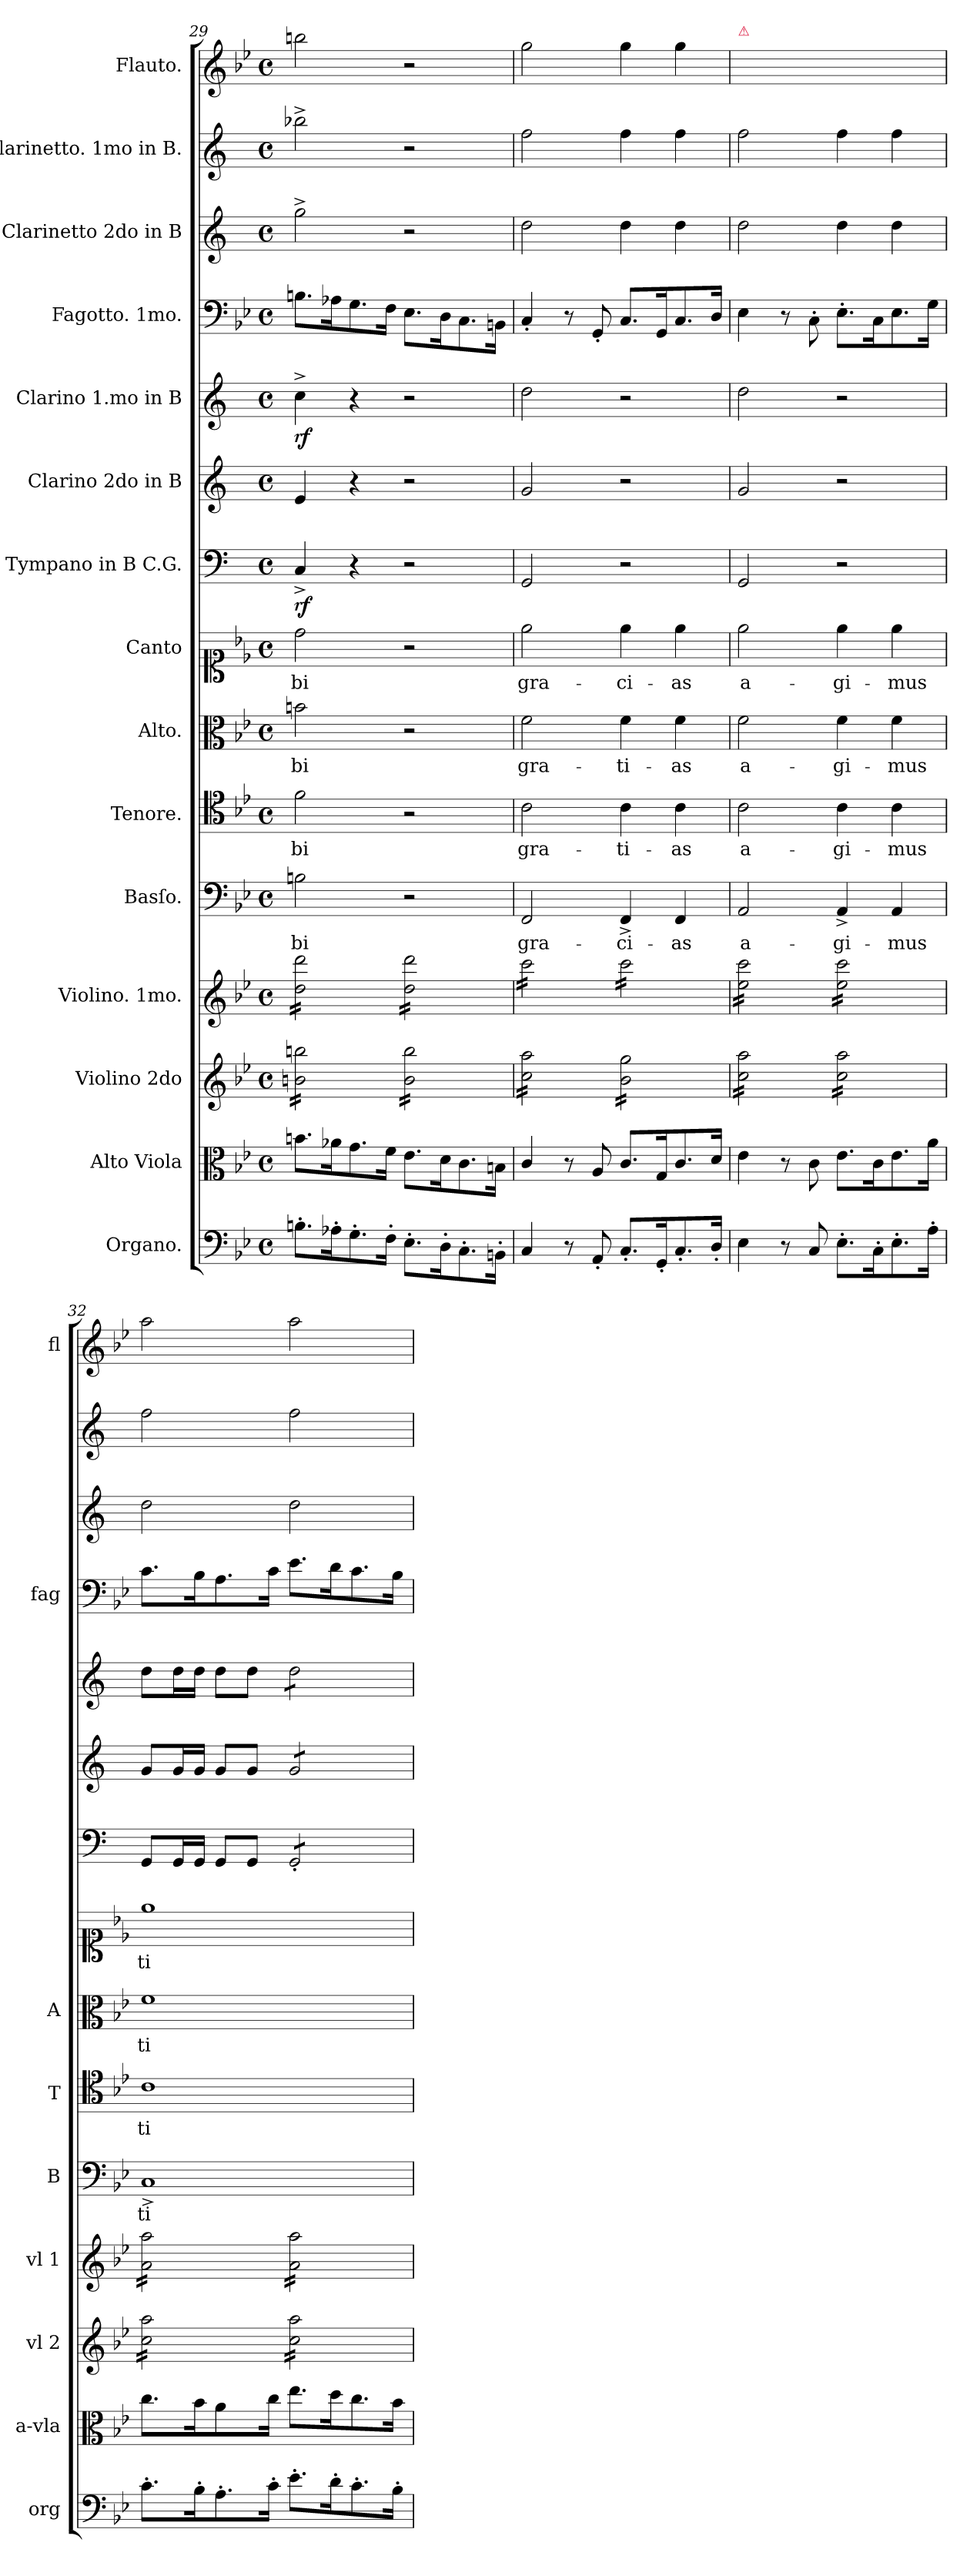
**kern	**kern	**kern	**kern	**kern	**text	**kern	**text	**kern	**text	**kern	**text	**kern	**dynam	**kern	**kern	**dynam	**kern	**kern	**kern	**kern
*part15	*part14	*part13	*part12	*part11	*part11	*part10	*part10	*part9	*part9	*part8	*part8	*part7	*part7	*part6	*part5	*part5	*part4	*part3	*part2	*part1
*staff15	*staff14	*staff13	*staff12	*staff11	*staff11	*staff10	*staff10	*staff9	*staff9	*staff8	*staff8	*staff7	*staff7	*staff6	*staff5	*staff5	*staff4	*staff3	*staff2	*staff1
*I"Organo.	*I"Alto Viola	*I"Violino 2do	*I"Violino. 1mo.	*I"Basſo.	*	*I"Tenore.	*	*I"Alto.	*	*I"Canto	*	*I"Tympano in B C.G.	*	*I"Clarino 2do in B	*I"Clarino 1.mo in B	*	*I"Fagotto. 1mo.	*I"Clarinetto 2do in B	*I"Clarinetto. 1mo in B.	*I"Flauto.
*I'org	*I'a-vla	*I'vl 2	*I'vl 1	*I'B	*	*I'T	*	*I'A	*	*	*	*	*	*	*	*	*I'fag	*	*	*I'fl
*clefF4	*clefC3	*clefG2	*clefG2	*clefF4	*	*clefC4	*	*clefC3	*	*clefC1	*	*clefF4	*	*clefG2	*clefG2	*	*clefF4	*clefG2	*clefG2	*clefG2
*	*	*	*	*	*	*	*	*	*	*	*	*ITrd1c2	*	*ITrd1c2	*ITrd1c2	*	*	*ITrd1c2	*ITrd1c2	*
*k[b-e-]	*k[b-e-]	*k[b-e-]	*k[b-e-]	*k[b-e-]	*	*k[b-e-]	*	*k[b-e-]	*	*k[b-e-]	*	*k[b-e-]	*	*k[b-e-]	*k[b-e-]	*	*k[b-e-]	*k[b-e-]	*k[b-e-]	*k[b-e-]
*B-:	*B-:	*B-:	*B-:	*B-:	*	*B-:	*	*B-:	*	*B-:	*	*B-:	*	*B-:	*B-:	*	*B-:	*B-:	*B-:	*B-:
*M4/4	*M4/4	*M4/4	*M4/4	*M4/4	*	*M4/4	*	*M4/4	*	*M4/4	*	*M4/4	*	*M4/4	*M4/4	*	*M4/4	*M4/4	*M4/4	*M4/4
*met(c)	*met(c)	*met(c)	*met(c)	*met(c)	*	*met(c)	*	*met(c)	*	*met(c)	*	*met(c)	*	*met(c)	*met(c)	*	*met(c)	*met(c)	*met(c)	*met(c)
=29	=29	=29	=29	=29	=29	=29	=29	=29	=29	=29	=29	=29	=29	=29	=29	=29	=29	=29	=29	=29
*	*	*tremolo	*	*	*	*	*	*	*	*	*	*	*	*	*	*	*	*	*	*
*	*	*	*tremolo	*	*	*	*	*	*	*	*	*	*	*	*	*	*	*	*	*
8.Bn'\L	8.bn\L	16bn\ 16bbn\LL	16dd\ 16ddd\LL	2Bn\	-bi	2f\	-bi	2bn\	-bi	2dd\	-bi	4BB-^>/	rf	4d/	4b-^\	rf	8.Bn\L	2ff^\	2aa-X^\	2bbn\
.	.	16bn\ 16bbn\	16dd\ 16ddd\	.	.	.	.	.	.	.	.	.	.	.	.	.	.	.	.	.
.	.	16bn\ 16bbn\	16dd\ 16ddd\	.	.	.	.	.	.	.	.	.	.	.	.	.	.	.	.	.
16A-X'\K	16a-X\K	16bn\ 16bbn\	16dd\ 16ddd\	.	.	.	.	.	.	.	.	.	.	.	.	.	16A-X\K	.	.	.
8.G'\	8.g\	16bn\ 16bbn\	16dd\ 16ddd\	.	.	.	.	.	.	.	.	4r	.	4r	4r	.	8.G\	.	.	.
.	.	16bn\ 16bbn\	16dd\ 16ddd\	.	.	.	.	.	.	.	.	.	.	.	.	.	.	.	.	.
.	.	16bn\ 16bbn\	16dd\ 16ddd\	.	.	.	.	.	.	.	.	.	.	.	.	.	.	.	.	.
16F'\Jk	16f\Jk	16bn\ 16bbn\JJ	16dd\ 16ddd\JJ	.	.	.	.	.	.	.	.	.	.	.	.	.	16F\Jk	.	.	.
8.E-'\L	8.e-\L	16b\ 16bb\LL	16dd\ 16ddd\LL	2r	.	2r	.	2r	.	2r	.	2r	.	2r	2r	.	8.E-\L	2r	2r	2r
.	.	16b\ 16bb\	16dd\ 16ddd\	.	.	.	.	.	.	.	.	.	.	.	.	.	.	.	.	.
.	.	16b\ 16bb\	16dd\ 16ddd\	.	.	.	.	.	.	.	.	.	.	.	.	.	.	.	.	.
16D'\K	16d\K	16b\ 16bb\	16dd\ 16ddd\	.	.	.	.	.	.	.	.	.	.	.	.	.	16D\K	.	.	.
8.C'\	8.c\	16b\ 16bb\	16dd\ 16ddd\	.	.	.	.	.	.	.	.	.	.	.	.	.	8.C\	.	.	.
.	.	16b\ 16bb\	16dd\ 16ddd\	.	.	.	.	.	.	.	.	.	.	.	.	.	.	.	.	.
.	.	16b\ 16bb\	16dd\ 16ddd\	.	.	.	.	.	.	.	.	.	.	.	.	.	.	.	.	.
16BBn'\Jk	16Bn\Jk	16b\ 16bb\JJ	16dd\ 16ddd\JJ	.	.	.	.	.	.	.	.	.	.	.	.	.	16BBn\Jk	.	.	.
=30	=30	=30	=30	=30	=30	=30	=30	=30	=30	=30	=30	=30	=30	=30	=30	=30	=30	=30	=30	=30
4C/	4c/	16cc\ 16aa\LL	16ccc\LL	2FF/	gra-	2c\	gra-	2f\	gra-	2ee-\	gra-	2FF/	.	2f/	2cc\	.	4C'/	2cc\	2ee-\	2gg\
.	.	16cc\ 16aa\	16ccc\	.	.	.	.	.	.	.	.	.	.	.	.	.	.	.	.	.
.	.	16cc\ 16aa\	16ccc\	.	.	.	.	.	.	.	.	.	.	.	.	.	.	.	.	.
.	.	16cc\ 16aa\	16ccc\	.	.	.	.	.	.	.	.	.	.	.	.	.	.	.	.	.
8r	8r	16cc\ 16aa\	16ccc\	.	.	.	.	.	.	.	.	.	.	.	.	.	8r	.	.	.
.	.	16cc\ 16aa\	16ccc\	.	.	.	.	.	.	.	.	.	.	.	.	.	.	.	.	.
8AA'/	8A/	16cc\ 16aa\	16ccc\	.	.	.	.	.	.	.	.	.	.	.	.	.	8GG'/	.	.	.
.	.	16cc\ 16aa\JJ	16ccc\JJ	.	.	.	.	.	.	.	.	.	.	.	.	.	.	.	.	.
8.C'/L	8.c/L	16b-\ 16gg\LL	16ccc\LL	4FF^>/	-ci-	4c\	-ti-	4f\	-ti-	4ee-\	-ci-	2r	.	2r	2r	.	8.C/L	4cc\	4ee-\	4gg\
.	.	16b-\ 16gg\	16ccc\	.	.	.	.	.	.	.	.	.	.	.	.	.	.	.	.	.
.	.	16b-\ 16gg\	16ccc\	.	.	.	.	.	.	.	.	.	.	.	.	.	.	.	.	.
16GG'/K	16G/K	16b-\ 16gg\	16ccc\	.	.	.	.	.	.	.	.	.	.	.	.	.	16GG/K	.	.	.
8.C'/	8.c/	16b-\ 16gg\	16ccc\	4FF/	-as	4c\	-as	4f\	-as	4ee-\	-as	.	.	.	.	.	8.C/	4cc\	4ee-\	4gg\
.	.	16b-\ 16gg\	16ccc\	.	.	.	.	.	.	.	.	.	.	.	.	.	.	.	.	.
.	.	16b-\ 16gg\	16ccc\	.	.	.	.	.	.	.	.	.	.	.	.	.	.	.	.	.
16D'/Jk	16d/Jk	16b-\ 16gg\JJ	16ccc\JJ	.	.	.	.	.	.	.	.	.	.	.	.	.	16D/Jk	.	.	.
=31	=31	=31	=31	=31	=31	=31	=31	=31	=31	=31	=31	=31	=31	=31	=31	=31	=31	=31	=31	=31
!	!	!	!	!	!	!	!	!	!	!	!	!	!	!	!	!	!	!	!	!LO:TX:a:color=crimson:t=⚠
4E-\	4e-\	16cc\ 16aa\LL	16ee-\ 16ccc\LL	2AA/	a-	2c\	a-	2f\	a-	2ee-\	a-	2FF/	.	2f/	2cc\	.	4E-\	2cc\	2ee-\	2gg\yy
.	.	16cc\ 16aa\	16ee-\ 16ccc\	.	.	.	.	.	.	.	.	.	.	.	.	.	.	.	.	.
.	.	16cc\ 16aa\	16ee-\ 16ccc\	.	.	.	.	.	.	.	.	.	.	.	.	.	.	.	.	.
.	.	16cc\ 16aa\	16ee-\ 16ccc\	.	.	.	.	.	.	.	.	.	.	.	.	.	.	.	.	.
8r	8r	16cc\ 16aa\	16ee-\ 16ccc\	.	.	.	.	.	.	.	.	.	.	.	.	.	8r	.	.	.
.	.	16cc\ 16aa\	16ee-\ 16ccc\	.	.	.	.	.	.	.	.	.	.	.	.	.	.	.	.	.
8C/	8c\	16cc\ 16aa\	16ee-\ 16ccc\	.	.	.	.	.	.	.	.	.	.	.	.	.	8C'\	.	.	.
.	.	16cc\ 16aa\JJ	16ee-\ 16ccc\JJ	.	.	.	.	.	.	.	.	.	.	.	.	.	.	.	.	.
8.E-'\L	8.e-\L	16cc\ 16aa\LL	16ee-\ 16ccc\LL	4AA^>/	-gi-	4c\	-gi-	4f\	-gi-	4ee-\	-gi-	2r	.	2r	2r	.	8.E-'\L	4cc\	4ee-\	4gg\yy
.	.	16cc\ 16aa\	16ee-\ 16ccc\	.	.	.	.	.	.	.	.	.	.	.	.	.	.	.	.	.
.	.	16cc\ 16aa\	16ee-\ 16ccc\	.	.	.	.	.	.	.	.	.	.	.	.	.	.	.	.	.
16C'\K	16c\K	16cc\ 16aa\	16ee-\ 16ccc\	.	.	.	.	.	.	.	.	.	.	.	.	.	16C\K	.	.	.
8.E-'\	8.e-\	16cc\ 16aa\	16ee-\ 16ccc\	4AA/	-mus	4c\	-mus	4f\	-mus	4ee-\	-mus	.	.	.	.	.	8.E-\	4cc\	4ee-\	4gg\yy
.	.	16cc\ 16aa\	16ee-\ 16ccc\	.	.	.	.	.	.	.	.	.	.	.	.	.	.	.	.	.
.	.	16cc\ 16aa\	16ee-\ 16ccc\	.	.	.	.	.	.	.	.	.	.	.	.	.	.	.	.	.
16A'\Jk	16a\Jk	16cc\ 16aa\JJ	16ee-\ 16ccc\JJ	.	.	.	.	.	.	.	.	.	.	.	.	.	16G\Jk	.	.	.
=32	=32	=32	=32	=32	=32	=32	=32	=32	=32	=32	=32	=32	=32	=32	=32	=32	=32	=32	=32	=32
8.c'\L	8.cc\L	16cc\ 16aa\LL	16a\ 16aa\LL	1C^>	ti-	1c	ti-	1f	ti-	1ee-	ti-	8FF/L	.	8f/L	8cc\L	.	8.c\L	2cc\	2ee-\	2aa\
.	.	16cc\ 16aa\	16a\ 16aa\	.	.	.	.	.	.	.	.	.	.	.	.	.	.	.	.	.
.	.	16cc\ 16aa\	16a\ 16aa\	.	.	.	.	.	.	.	.	16FF/L	.	16f/L	16cc\L	.	.	.	.	.
16B-'\K	16b-\K	16cc\ 16aa\	16a\ 16aa\	.	.	.	.	.	.	.	.	16FF/JJ	.	16f/JJ	16cc\JJ	.	16B-\K	.	.	.
!	!LO:N:vis=8	!	!	!	!	!	!	!	!	!	!	!	!	!	!	!	!	!	!	!
8.A'\	8.a\	16cc\ 16aa\	16a\ 16aa\	.	.	.	.	.	.	.	.	8FF/L	.	8f/L	8cc\L	.	8.A\	.	.	.
.	.	16cc\ 16aa\	16a\ 16aa\	.	.	.	.	.	.	.	.	.	.	.	.	.	.	.	.	.
.	.	16cc\ 16aa\	16a\ 16aa\	.	.	.	.	.	.	.	.	8FF/J	.	8f/J	8cc\J	.	.	.	.	.
16c'\Jk	16cc\Jk	16cc\ 16aa\JJ	16a\ 16aa\JJ	.	.	.	.	.	.	.	.	.	.	.	.	.	16c\Jk	.	.	.
!	!	!	!	!	!	!	!	!	!	!	!	!LO:TX:b:t=....	!	!	!	!	!	!	!	!
*	*	*	*	*	*	*	*	*	*	*	*	*tremolo	*	*	*	*	*	*	*	*
*	*	*	*	*	*	*	*	*	*	*	*	*	*	*tremolo	*	*	*	*	*	*
*	*	*	*	*	*	*	*	*	*	*	*	*	*	*	*tremolo	*	*	*	*	*
8.e-'\L	8.ee-\L	16cc\ 16aa\LL	16a\ 16aa\LL	.	.	.	.	.	.	.	.	8FF'/L	.	8f/L	8cc\L	.	8.e-\L	2cc\	2ee-\	2aa\
.	.	16cc\ 16aa\	16a\ 16aa\	.	.	.	.	.	.	.	.	.	.	.	.	.	.	.	.	.
.	.	16cc\ 16aa\	16a\ 16aa\	.	.	.	.	.	.	.	.	8FF'/	.	8f/	8cc\	.	.	.	.	.
16d'\K	16dd\K	16cc\ 16aa\	16a\ 16aa\	.	.	.	.	.	.	.	.	.	.	.	.	.	16d\K	.	.	.
8.c'\	8.cc\	16cc\ 16aa\	16a\ 16aa\	.	.	.	.	.	.	.	.	8FF'/	.	8f/	8cc\	.	8.c\	.	.	.
.	.	16cc\ 16aa\	16a\ 16aa\	.	.	.	.	.	.	.	.	.	.	.	.	.	.	.	.	.
.	.	16cc\ 16aa\	16a\ 16aa\	.	.	.	.	.	.	.	.	8FF'/J	.	8f/J	8cc\J	.	.	.	.	.
*	*	*	*	*	*	*	*	*	*	*	*	*	*	*	*Xtremolo	*	*	*	*	*
*	*	*	*	*	*	*	*	*	*	*	*	*	*	*Xtremolo	*	*	*	*	*	*
*	*	*	*	*	*	*	*	*	*	*	*	*Xtremolo	*	*	*	*	*	*	*	*
16B-'\Jk	16b-\Jk	16cc\ 16aa\JJ	16a\ 16aa\JJ	.	.	.	.	.	.	.	.	.	.	.	.	.	16B-\Jk	.	.	.
*	*	*	*Xtremolo	*	*	*	*	*	*	*	*	*	*	*	*	*	*	*	*	*
*	*	*Xtremolo	*	*	*	*	*	*	*	*	*	*	*	*	*	*	*	*	*	*
=	=	=	=	=	=	=	=	=	=	=	=	=	=	=	=	=	=	=	=	=
*-	*-	*-	*-	*-	*-	*-	*-	*-	*-	*-	*-	*-	*-	*-	*-	*-	*-	*-	*-	*-
